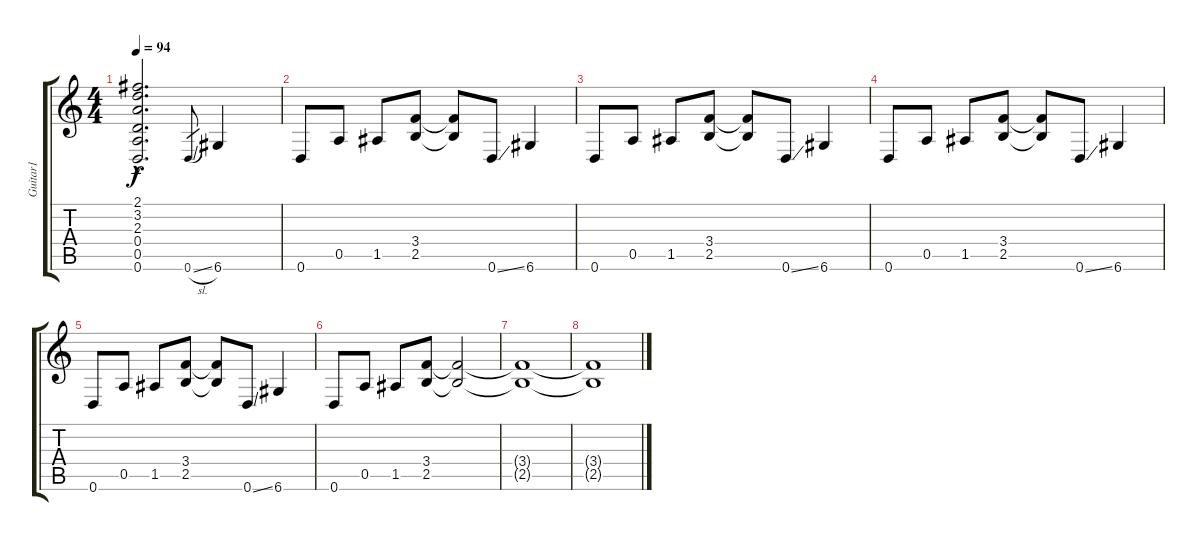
\track ("Guitar1" "Guitar1") {instrument overdrivenguitar}
\staff {score tabs}
\tuning (E4 B3 G3 D3 A2 D2) {hide}
\ts (4 4)
\tempo 94
\clef g2
\ks c
(2.1{hac t} 3.2{hac t} 2.3{hac t} 0.4{hac t} 0.5{hac t} 0.6{hac t}).2{d dy f} 0.6{sl}.8{gr} 6.6.4 |
0.6.8 0.5.8 1.5.8 (3.4 2.5).8 (3.4{t} 2.5{t}).8 0.6{ss}.8 6.6.4 |
0.6.8 0.5.8 1.5.8 (3.4 2.5).8 (3.4{t} 2.5{t}).8 0.6{ss}.8 6.6.4 |
0.6.8 0.5.8 1.5.8 (3.4 2.5).8 (3.4{t} 2.5{t}).8 0.6{ss}.8 6.6.4 |
0.6.8 0.5.8 1.5.8 (3.4 2.5).8 (3.4{t} 2.5{t}).8 0.6{ss}.8 6.6.4 |
0.6.8 0.5.8 1.5.8 (3.4 2.5).8 (3.4{t} 2.5{t}).2 |
(3.4{t} 2.5{t}).1 |
(3.4{t} 2.5{t}).1
